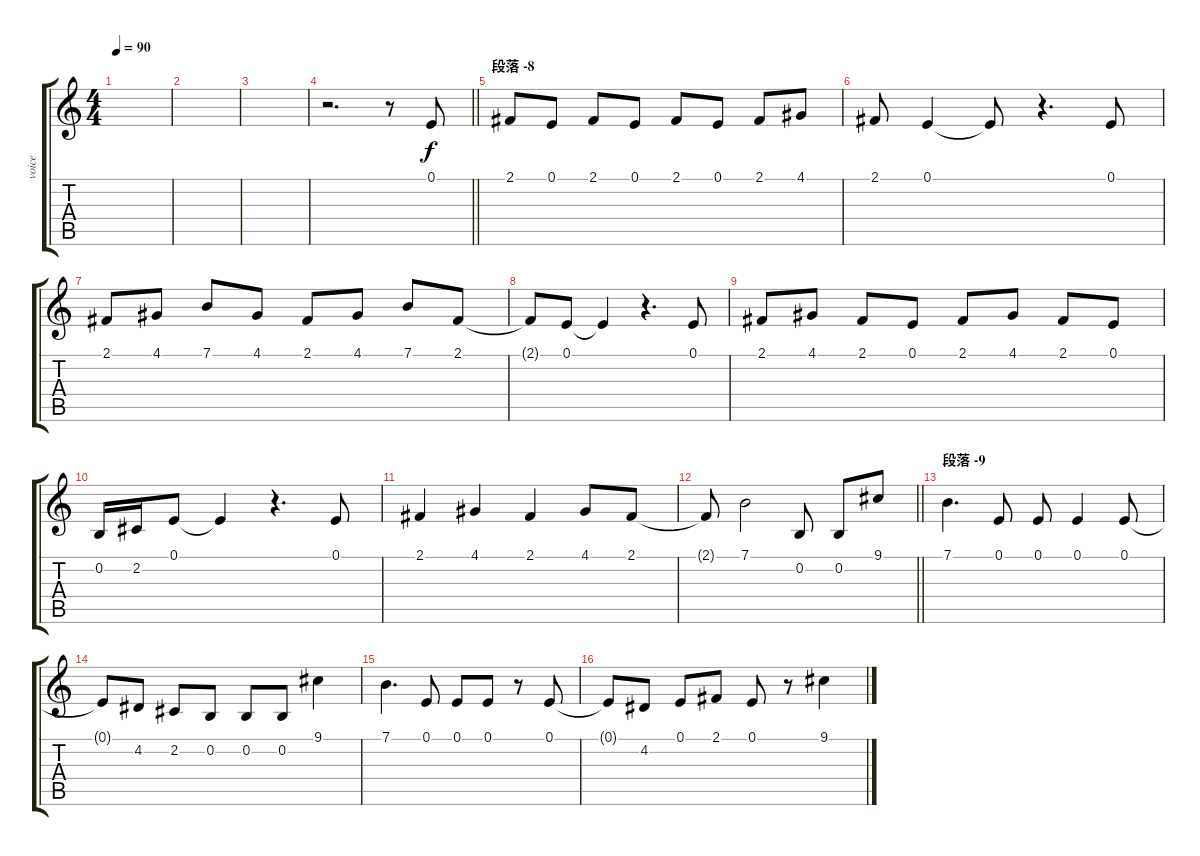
\track ("voice" "voice") {instrument lead6voice}
\staff {score tabs}
\tuning (E4 B3 G3 D3 A2 E2) {hide}
\ts (4 4)
\tempo 90
\clef g2
\ks c
|
|
|
\barLineRight lightlight
r.2{d} r.8 0.1.8 |
\section ("" "段落 -8")
2.1.8 0.1.8 2.1.8 0.1.8 2.1.8 0.1.8 2.1.8 4.1.8 |
2.1.8 0.1.4 0.1{t}.8 r.4{d} 0.1.8 |
2.1.8 4.1.8 7.1.8 4.1.8 2.1.8 4.1.8 7.1.8 2.1.8 |
2.1{t}.8 0.1.8 0.1{t}.4 r.4{d} 0.1.8 |
2.1.8 4.1.8 2.1.8 0.1.8 2.1.8 4.1.8 2.1.8 0.1.8 |
0.2.16 2.2.16 0.1.8 0.1{t}.4 r.4{d} 0.1.8 |
2.1.4 4.1.4 2.1.4 4.1.8 2.1.8 |
\barLineRight lightlight
2.1{t}.8 7.1.2 0.2.8 0.2.8 9.1.8 |
\section ("" "段落 -9")
7.1.4{d} 0.1.8 0.1.8 0.1.4 0.1.8 |
0.1{t}.8 4.2.8 2.2.8 0.2.8 0.2.8 0.2.8 9.1.4 |
7.1.4{d} 0.1.8 0.1.8 0.1.8 r.8 0.1.8 |
0.1{t}.8 4.2.8 0.1.8 2.1.8 0.1.8 r.8 9.1.4
